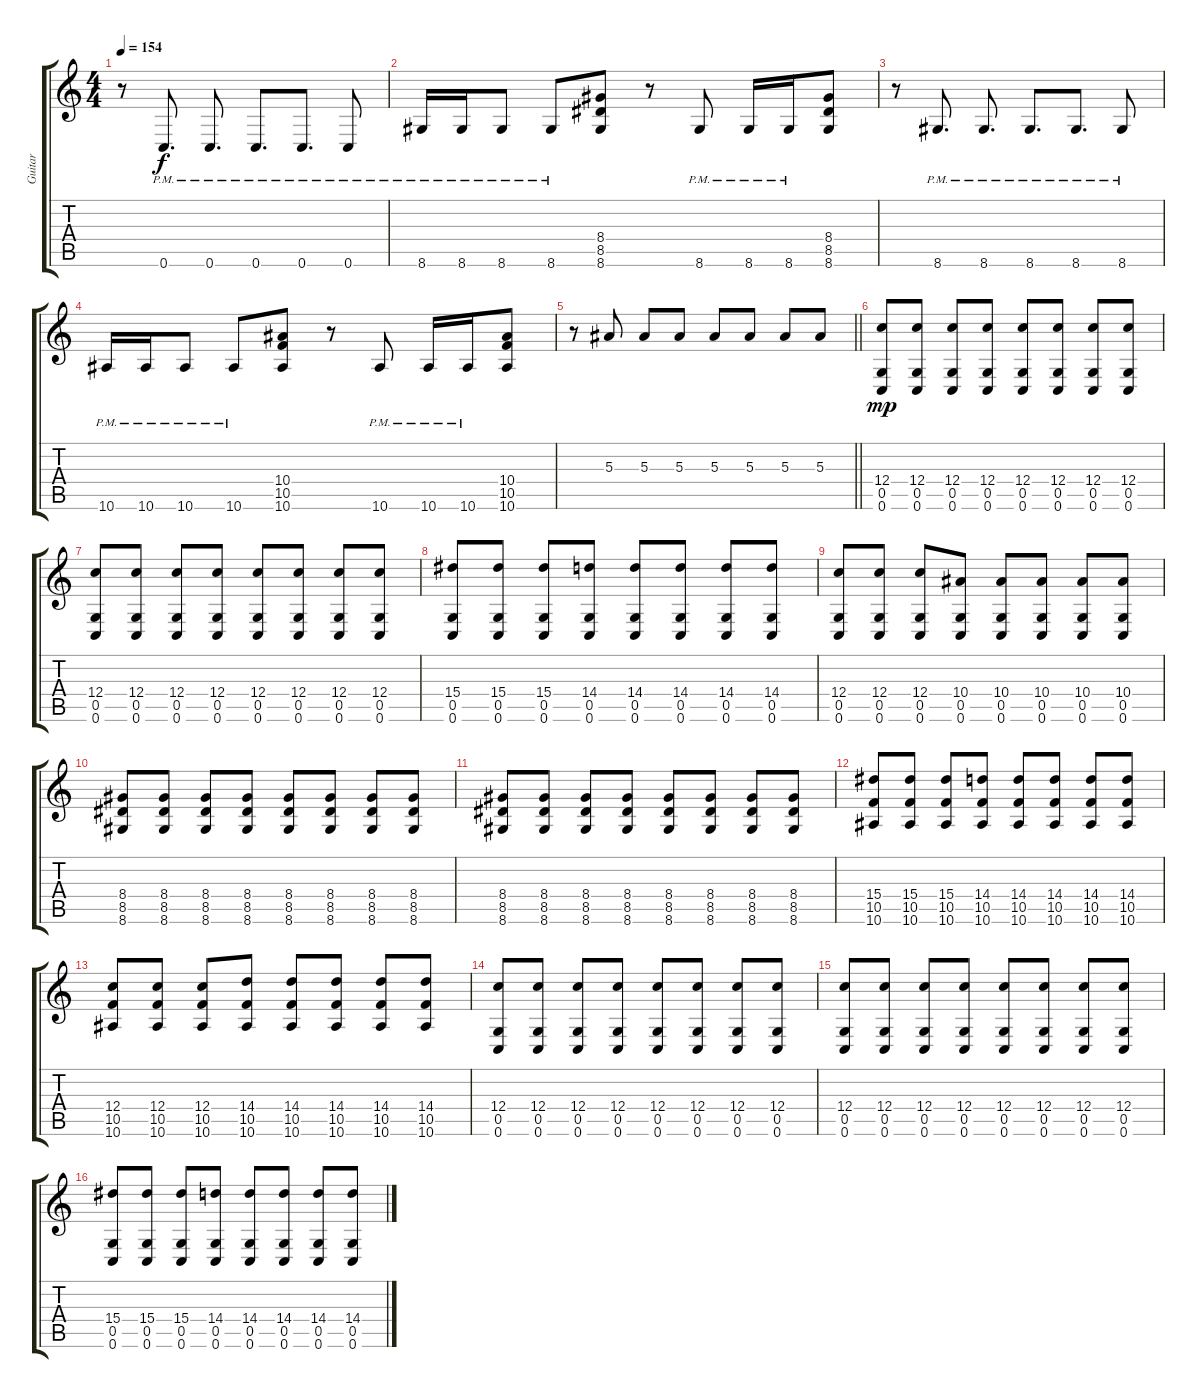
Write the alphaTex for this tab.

\track ("Guitar" "Guitar") {instrument distortionguitar}
\staff {score tabs}
\tuning (D4 A3 F3 C3 G2 C2) {hide}
\ts (4 4)
\tempo 154
\clef g2
\ks c
r.8{dy f} 0.6{pm}.8{d} 0.6{pm}.8{d} 0.6{pm}.8{d} 0.6{pm}.8{d} 0.6{pm}.8 |
8.6{pm}.16 8.6{pm}.16 8.6{pm}.8 8.6{pm}.8 (8.4 8.5 8.6).8 r.8 8.6{pm}.8 8.6{pm}.16 8.6{pm}.16 (8.4 8.5 8.6).8 |
r.8 8.6{pm}.8{d} 8.6{pm}.8{d} 8.6{pm}.8{d} 8.6{pm}.8{d} 8.6{pm}.8 |
10.6{pm}.16 10.6{pm}.16 10.6{pm}.8 10.6{pm}.8 (10.4 10.5 10.6).8 r.8 10.6{pm}.8 10.6{pm}.16 10.6{pm}.16 (10.4 10.5 10.6).8 |
\barLineRight lightlight
r.8 5.3.8 5.3.8 5.3.8 5.3.8 5.3.8 5.3.8 5.3.8 |
\section ("" " ")
(12.4 0.5 0.6).8{dy mp} (12.4 0.5 0.6).8 (12.4 0.5 0.6).8 (12.4 0.5 0.6).8 (12.4 0.5 0.6).8 (12.4 0.5 0.6).8 (12.4 0.5 0.6).8 (12.4 0.5 0.6).8 |
(12.4 0.5 0.6).8 (12.4 0.5 0.6).8 (12.4 0.5 0.6).8 (12.4 0.5 0.6).8 (12.4 0.5 0.6).8 (12.4 0.5 0.6).8 (12.4 0.5 0.6).8 (12.4 0.5 0.6).8 |
(15.4 0.5 0.6).8 (15.4 0.5 0.6).8 (15.4 0.5 0.6).8 (14.4 0.5 0.6).8 (14.4 0.5 0.6).8 (14.4 0.5 0.6).8 (14.4 0.5 0.6).8 (14.4 0.5 0.6).8 |
(12.4 0.5 0.6).8 (12.4 0.5 0.6).8 (12.4 0.5 0.6).8 (10.4 0.5 0.6).8 (10.4 0.5 0.6).8 (10.4 0.5 0.6).8 (10.4 0.5 0.6).8 (10.4 0.5 0.6).8 |
(8.4 8.5 8.6).8 (8.4 8.5 8.6).8 (8.4 8.5 8.6).8 (8.4 8.5 8.6).8 (8.4 8.5 8.6).8 (8.4 8.5 8.6).8 (8.4 8.5 8.6).8 (8.4 8.5 8.6).8 |
(8.4 8.5 8.6).8 (8.4 8.5 8.6).8 (8.4 8.5 8.6).8 (8.4 8.5 8.6).8 (8.4 8.5 8.6).8 (8.4 8.5 8.6).8 (8.4 8.5 8.6).8 (8.4 8.5 8.6).8 |
(15.4 10.5 10.6).8 (15.4 10.5 10.6).8 (15.4 10.5 10.6).8 (14.4 10.5 10.6).8 (14.4 10.5 10.6).8 (14.4 10.5 10.6).8 (14.4 10.5 10.6).8 (14.4 10.5 10.6).8 |
(12.4 10.5 10.6).8 (12.4 10.5 10.6).8 (12.4 10.5 10.6).8 (14.4 10.5 10.6).8 (14.4 10.5 10.6).8 (14.4 10.5 10.6).8 (14.4 10.5 10.6).8 (14.4 10.5 10.6).8 |
(12.4 0.5 0.6).8 (12.4 0.5 0.6).8 (12.4 0.5 0.6).8 (12.4 0.5 0.6).8 (12.4 0.5 0.6).8 (12.4 0.5 0.6).8 (12.4 0.5 0.6).8 (12.4 0.5 0.6).8 |
(12.4 0.5 0.6).8 (12.4 0.5 0.6).8 (12.4 0.5 0.6).8 (12.4 0.5 0.6).8 (12.4 0.5 0.6).8 (12.4 0.5 0.6).8 (12.4 0.5 0.6).8 (12.4 0.5 0.6).8 |
(15.4 0.5 0.6).8 (15.4 0.5 0.6).8 (15.4 0.5 0.6).8 (14.4 0.5 0.6).8 (14.4 0.5 0.6).8 (14.4 0.5 0.6).8 (14.4 0.5 0.6).8 (14.4 0.5 0.6).8
